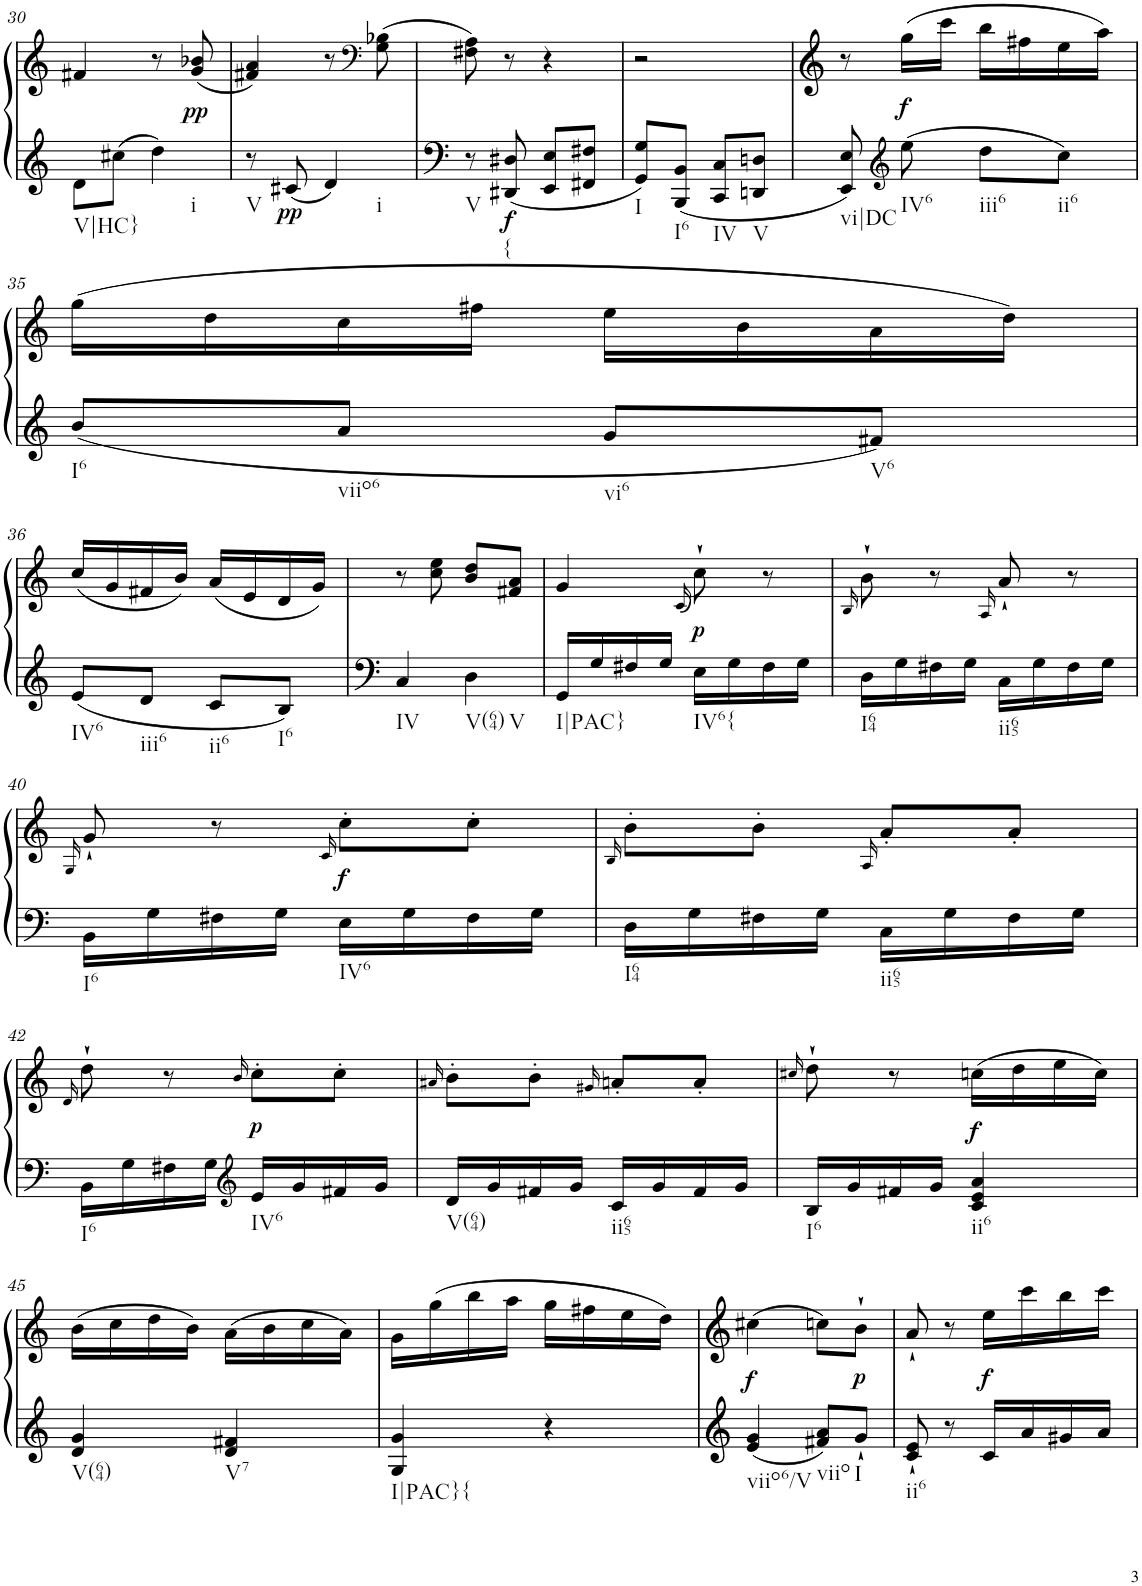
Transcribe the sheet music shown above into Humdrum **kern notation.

**kern	**kern	**dynam
*part1	*part1	*part1
*staff2	*staff1	*staff1/2
*I"Klavier linke Hand	*	*
!!LO:PB:g=z
*clefG2	*clefG2	*
*k[]	*k[]	*
*M2/4	*M2/4	*
=30	=30	=30
!LO:TX:b:t=V|HC}	!	!
8d\L	4f#X/	.
8cc#X\J	.	.
!LO:TX:b:t=i	!	!
4dd\	8r	.
!	!	!LO:DY:b
.	(8g/ 8b-X/	pp
=31	=31	=31
!LO:TX:b:t=V	!	!
8r	4f#X/ 4a/)	.
!	!	!LO:DY:b=2
8c#X/	.	pp
!LO:TX:b:t=i	!	!
4d/	8r	.
*	*clefF4	*
.	(8G\ 8B-X\	.
=32	=32	=32
!LO:TX:b:t=V	!	!
8r	8F#X\ 8A\)	.
!LO:TX:b:t={	!	!
!	!	!LO:DY:b=2
8DD#X/ 8D#X/	8r	f
8EE/ 8E/L	4r	.
8FF#X/ 8F#X/J	.	.
=33	=33	=33
!LO:TX:b:t=I	!	!
8GG/ 8G/L	2r	.
!LO:TX:b:t=I6	!	!
8BBB/ 8BB/J	.	.
!LO:TX:b:t=IV	!	!
8CC/ 8C/L	.	.
!LO:TX:b:t=V	!	!
8DDn/ 8Dn/J	.	.
=34	=34	=34
!LO:TX:b:t=vi|DC	!	!
8EE/ 8E/	8r	.
*clefG2	*	*
!LO:TX:b:t=IV6	!	!
!	!	!LO:DY:b
8ee\	(16gg\LL	f
.	16ccc\JJ	.
!LO:TX:b:t=iii6	!	!
8dd\L	16bb\LL	.
.	16ff#X\	.
!LO:TX:b:t=ii6	!	!
8cc\J	16ee\	.
.	16aa\JJ)	.
!!LO:LB:g=z
=35	=35	=35
!LO:TX:b:t=I6	!	!
8b/L	(16gg\LL	.
.	16dd\	.
!LO:TX:b:t=viio6	!	!
8a/J	16cc\	.
.	16ff#X\JJ	.
!LO:TX:b:t=vi6	!	!
8g/L	16ee\LL	.
.	16b\	.
!LO:TX:b:t=V6	!	!
8f#X/J	16a\	.
.	16dd\JJ)	.
!!LO:LB:g=z
=36	=36	=36
!LO:TX:b:t=IV6	!	!
8e/L	(16cc/LL	.
.	16g/	.
!LO:TX:b:t=iii6	!	!
8d/J	16f#X/	.
.	16b/JJ)	.
!LO:TX:b:t=ii6	!	!
8c/L	(16a/LL	.
.	16e/	.
!LO:TX:b:t=I6	!	!
8B/J	16d/	.
.	16g/JJ)	.
=37	=37	=37
!LO:TX:b:t=IV	!	!
4C/	8r	.
.	8cc\ 8ee\	.
!LO:TX:b:t=V(64)	!	!
!LO:TX:b:t=V	!	!
4D\	8b/ 8dd/L	.
.	8f#X/ 8a/J	.
=38	=38	=38
!LO:TX:b:t=I|PAC}	!	!
16GG/LL	4g/	.
16G/	.	.
16F#X/	.	.
16G/JJ	.	.
.	(16qc/	.
!LO:TX:b:t=IV6{	!	!
!	!	!LO:DY:b
16E\LL	8cc`\)	p
16G\	.	.
16F#\	8r	.
16G\JJ	.	.
=39	=39	=39
.	16qB/	.
!LO:TX:b:t=I64	!	!
16D\LL	8b`\	.
16G\	.	.
16F#X\	8r	.
16G\JJ	.	.
.	16qA/	.
!LO:TX:b:t=ii65	!	!
16C\LL	8a`/	.
16G\	.	.
16F#\	8r	.
16G\JJ	.	.
!!LO:LB:g=z
=40	=40	=40
.	16qG/	.
!LO:TX:b:t=I6	!	!
16BB\LL	8g`/	.
16G\	.	.
16F#X\	8r	.
16G\JJ	.	.
.	16qc/	.
!LO:TX:b:t=IV6	!	!
!	!	!LO:DY:b
16E\LL	8cc'\L	f
16G\	.	.
16F#\	8cc'\J	.
16G\JJ	.	.
=41	=41	=41
.	16qB/	.
!LO:TX:b:t=I64	!	!
16D\LL	8b'\L	.
16G\	.	.
16F#X\	8b'\J	.
16G\JJ	.	.
.	16qA/	.
!LO:TX:b:t=ii65	!	!
16C\LL	8a'/L	.
16G\	.	.
16F#\	8a'/J	.
16G\JJ	.	.
!!LO:LB:g=z
=42	=42	=42
.	16qd/	.
!LO:TX:b:t=I6	!	!
16BB\LL	8dd`\	.
16G\	.	.
16F#X\	8r	.
16G\JJ	.	.
*clefG2	*	*
.	16qb/	.
!LO:TX:b:t=IV6	!	!
!	!	!LO:DY:b
16e/LL	8cc'\L	p
16g/	.	.
16f#X/	8cc'\J	.
16g/JJ	.	.
=43	=43	=43
.	16qa#X/	.
!LO:TX:b:t=V(64)	!	!
16d/LL	8b'\L	.
16g/	.	.
16f#X/	8b'\J	.
16g/JJ	.	.
.	16qg#X/	.
!LO:TX:b:t=ii65	!	!
16c/LL	8an'/L	.
16g/	.	.
16f#/	8a'/J	.
16g/JJ	.	.
=44	=44	=44
.	16qcc#X/	.
!LO:TX:b:t=I6	!	!
16B/LL	8dd`\	.
16g/	.	.
16f#X/	8r	.
16g/JJ	.	.
!LO:TX:b:t=ii6	!	!
!	!	!LO:DY:b
4c/ 4e/ 4a/	(16ccn\LL	f
.	16dd\	.
.	16ee\	.
.	16cc\JJ)	.
!!LO:LB:g=z
=45	=45	=45
!LO:TX:b:t=V(64)	!	!
4d/ 4g/	(16b\LL	.
.	16cc\	.
.	16dd\	.
.	16b\JJ)	.
!LO:TX:b:t=V7	!	!
4d/ 4f#X/	(16a\LL	.
.	16b\	.
.	16cc\	.
.	16a\JJ)	.
=46	=46	=46
!LO:TX:b:t=I|PAC}{	!	!
4G/ 4g/	16g\LL	.
.	(16gg\	.
.	16bb\	.
.	16aa\JJ	.
4r	16gg\LL	.
.	16ff#X\	.
.	16ee\	.
.	16dd\JJ)	.
=47	=47	=47
!LO:TX:b:t=viio6/V	!	!
!	!	!LO:DY:b
4e/ 4g/	(4cc#X\	f
!LO:TX:b:t=viio	!	!
8f#X/ 8a/L	8ccn\L)	.
!LO:TX:b:t=I	!	!
!	!	!LO:DY:b
8g`/J	8b`\J	p
=48	=48	=48
!LO:TX:b:t=ii6	!	!
8c/` 8e/`	8a`/	.
8r	8r	.
!	!	!LO:DY:b
16c/LL	16ee\LL	f
16a/	16ccc\	.
16g#X/	16bb\	.
16a/JJ	16ccc\JJ	.
=	=	=
*-	*-	*-
